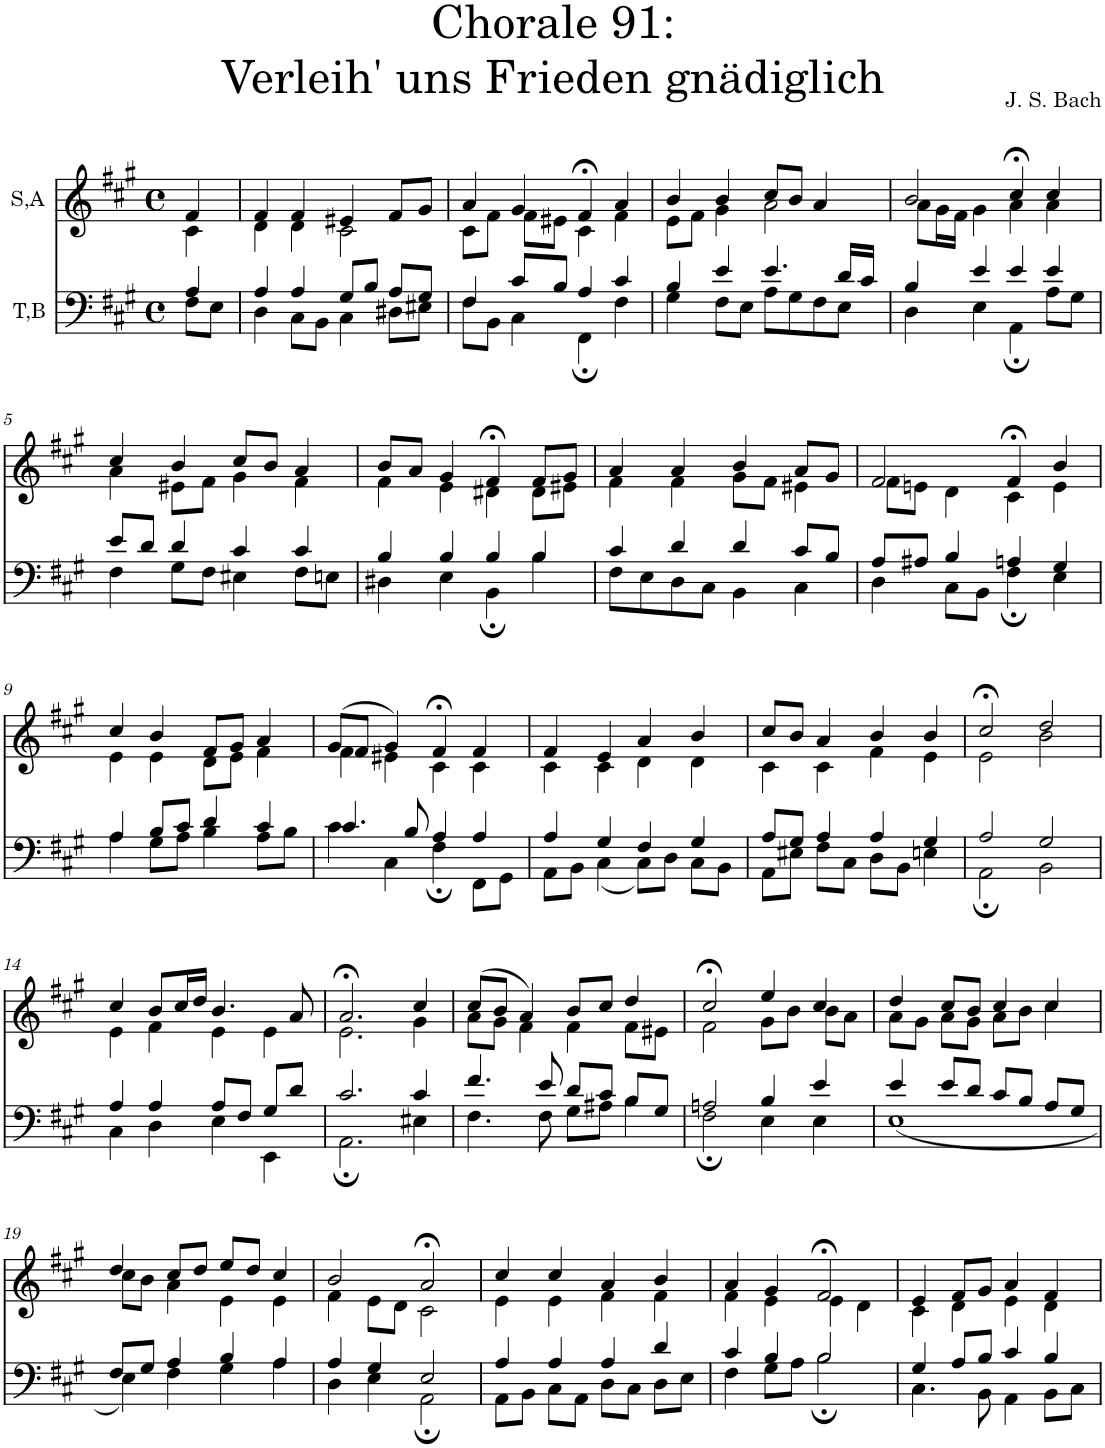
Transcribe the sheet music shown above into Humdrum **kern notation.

**kern	**kern
*part2	*part1
*staff2	*staff1
*I"T,B	*I"S,A
*clefF4	*clefG2
*k[f#c#g#]	*k[f#c#g#]
*M4/4	*M4/4
*met(c)	*met(c)
=	=
*^	*^
4A/	8F#\L	4f#/	4c#\
.	8E\J	.	.
=1	=1	=1	=1
4A/	4D\	4f#/	4d\
4A/	8C#\L	4f#/	4d\
.	8BB\J	.	.
8G#/L	4C#\	4e#X/	2c#\
8B/J	.	.	.
8A/L	8D#X\L	8f#/L	.
8G#/J	8E#X\J	8g#/J	.
=2	=2	=2	=2
4F#/	8F#\L	4a/	8c#\L
.	8BB\J	.	8f#\J
8c#/L	4C#\	4g#/	8f#\L
8B/J	.	.	8e#X\J
4A/	4FF#;\	4f#;</	4c#\
4c#/	4F#\	4a/	4f#\
=3	=3	=3	=3
4B/	4G#\	4b/	8e\L
.	.	.	8f#\J
4e/	8F#\L	4b/	4g#\
.	8E\J	.	.
4.e/	8A\L	8cc#/L	2a\
.	8G#\	8b/J	.
.	8F#\	4a/	.
16d/LL	8E\J	.	.
16c#/JJ	.	.	.
=4	=4	=4	=4
4B/	4D\	2b/	8a\L
.	.	.	16g#\L
.	.	.	16f#\JJ
4e/	4E\	.	4g#\
4e/	4AA;\	4cc#;</	4a\
4e/	8A\L	4cc#/	4a\
.	8G#\J	.	.
!!LO:LB:g=z	!!
=5	=5	=5	=5
8e/L	4F#\	4cc#/	4a\
8d/J	.	.	.
4d/	8G#\L	4b/	8e#X\L
.	8F#\J	.	8f#\J
4c#/	4E#X\	8cc#/L	4g#\
.	.	8b/J	.
4c#/	8F#\L	4a/	4f#\
.	8En\J	.	.
=6	=6	=6	=6
4B/	4D#X\	8b/L	4f#\
.	.	8a/J	.
4B/	4E\	4g#/	4e\
4B/	4BB;\	4f#;</	4d#X\
4B/	4B\	8f#/L	8d#\L
.	.	8g#/J	8e#X\J
=7	=7	=7	=7
4c#/	8F#\L	4a/	4f#\
.	8E\	.	.
4d/	8D\	4a/	4f#\
.	8C#\J	.	.
4d/	4BB\	4b/	8g#\L
.	.	.	8f#\J
8c#/L	4C#\	8a/L	4e#X\
8B/J	.	8g#/J	.
=8	=8	=8	=8
8A/L	4D\	2f#/	8f#\L
8A#X/J	.	.	8en\J
4B/	8C#\L	.	4d\
.	8BB\J	.	.
4An/	4F#;\	4f#;</	4c#\
4G#/	4E\	4b/	4e\
!!LO:LB:g=z	!!
=9	=9	=9	=9
4A/	4A\	4cc#/	4e\
8B/L	8G#\L	4b/	4e\
8c#/J	8A\J	.	.
4d/	4B\	8f#/L	8d\L
.	.	8g#/J	8e\J
4c#/	8A\L	4a/	4f#\
.	8B\J	.	.
=10	=10	=10	=10
4.c#/	4c#\	(>8g#/L	4f#\
.	.	8f#/J	.
.	4C#\	4g#/)	4e#X\
8B/	.	.	.
4A/	4F#;\	4f#;</	4c#\
4A/	8FF#\L	4f#/	4c#\
.	8GG#\J	.	.
=11	=11	=11	=11
4A/	8AA\L	4f#/	4c#\
.	8BB\J	.	.
4G#/	(<4C#\	4e/	4c#\
4F#/	8C#\L)	4a/	4d\
.	8D\J	.	.
4G#/	8C#\L	4b/	4d\
.	8BB\J	.	.
=12	=12	=12	=12
8A/L	8AA\L	8cc#/L	4c#\
8G#/J	8E#X\J	8b/J	.
4A/	8F#\L	4a/	4c#\
.	8C#\J	.	.
4A/	8D\L	4b/	4f#\
.	8BB\J	.	.
4G#/	4En\	4b/	4e\
=13	=13	=13	=13
2A/	2AA;\	2cc#;</	2e\
2G#/	2BB\	2dd/	2b\
!!LO:LB:g=z	!!
=14	=14	=14	=14
4A/	4C#\	4cc#/	4e\
4A/	4D\	8b/L	4f#\
.	.	16cc#/L	.
.	.	16dd/JJ	.
8A/L	4E\	4.b/	4e\
8F#/J	.	.	.
8G#/L	4EE\	.	4e\
8d/J	.	8a/	.
=15	=15	=15	=15
2.c#/	2.AA;\	2.a;</	2.e\
4c#/	4E#X\	4cc#/	4g#\
=16	=16	=16	=16
4.f#/	4.F#\	(>8cc#/L	8a\L
.	.	8b/J	8g#\J
.	.	4a/)	4f#\
8e/	8F#\	.	.
8d/L	8G#\L	8b/L	4f#\
8c#/J	8A#X\J	8cc#/J	.
8B/L	4B\	4dd/	8f#\L
8G#/J	.	.	8e#X\J
=17	=17	=17	=17
2An/	2F#;\	2cc#;</	2f#\
4B/	4E\	4ee/	8g#\L
.	.	.	8b\J
4e/	4E\	4cc#/	8b\L
.	.	.	8a\J
=18	=18	=18	=18
4e/	(<1E	4dd/	8a\L
.	.	.	8g#\J
8e/L	.	8cc#/L	8a\L
8d/J	.	8b/J	8g#\J
8c#/L	.	4cc#/	8a\L
8B/J	.	.	8b\J
8A/L	.	4cc#/	4cc#\
8G#/J	.	.	.
!!LO:LB:g=z	!!
=19	=19	=19	=19
8F#/L	4E\)	4dd/	8cc#\L
8G#/J	.	.	8b\J
4A/	4F#\	8cc#/L	4a\
.	.	8dd/J	.
4B/	4G#\	8ee/L	4e\
.	.	8dd/J	.
4A/	4A\	4cc#/	4e\
=20	=20	=20	=20
4A/	4D\	2b/	4f#\
4G#/	4E\	.	8e\L
.	.	.	8d\J
2E/	2AA;\	2a;</	2c#\
=21	=21	=21	=21
4A/	8AA\L	4cc#/	4e\
.	8BB\J	.	.
4A/	8C#\L	4cc#/	4e\
.	8AA\J	.	.
4A/	8D\L	4a/	4f#\
.	8C#\J	.	.
4d/	8D\L	4b/	4f#\
.	8E\J	.	.
=22	=22	=22	=22
4c#/	4F#\	4a/	4f#\
4B/	8G#\L	4g#/	4e\
.	8A\J	.	.
2B/	2B;\	2f#;</	4e\
.	.	.	4d\
=23	=23	=23	=23
4G#/	4.C#\	4e/	4c#\
8A/L	.	8f#/L	4d\
8B/J	8BB\	8g#/J	.
4c#/	4AA\	4a/	4e\
4B/	8BB\L	4f#/	4d\
.	8C#\J	.	.
*v	*v	*	*
*	*v	*v
=	=
*-	*-
